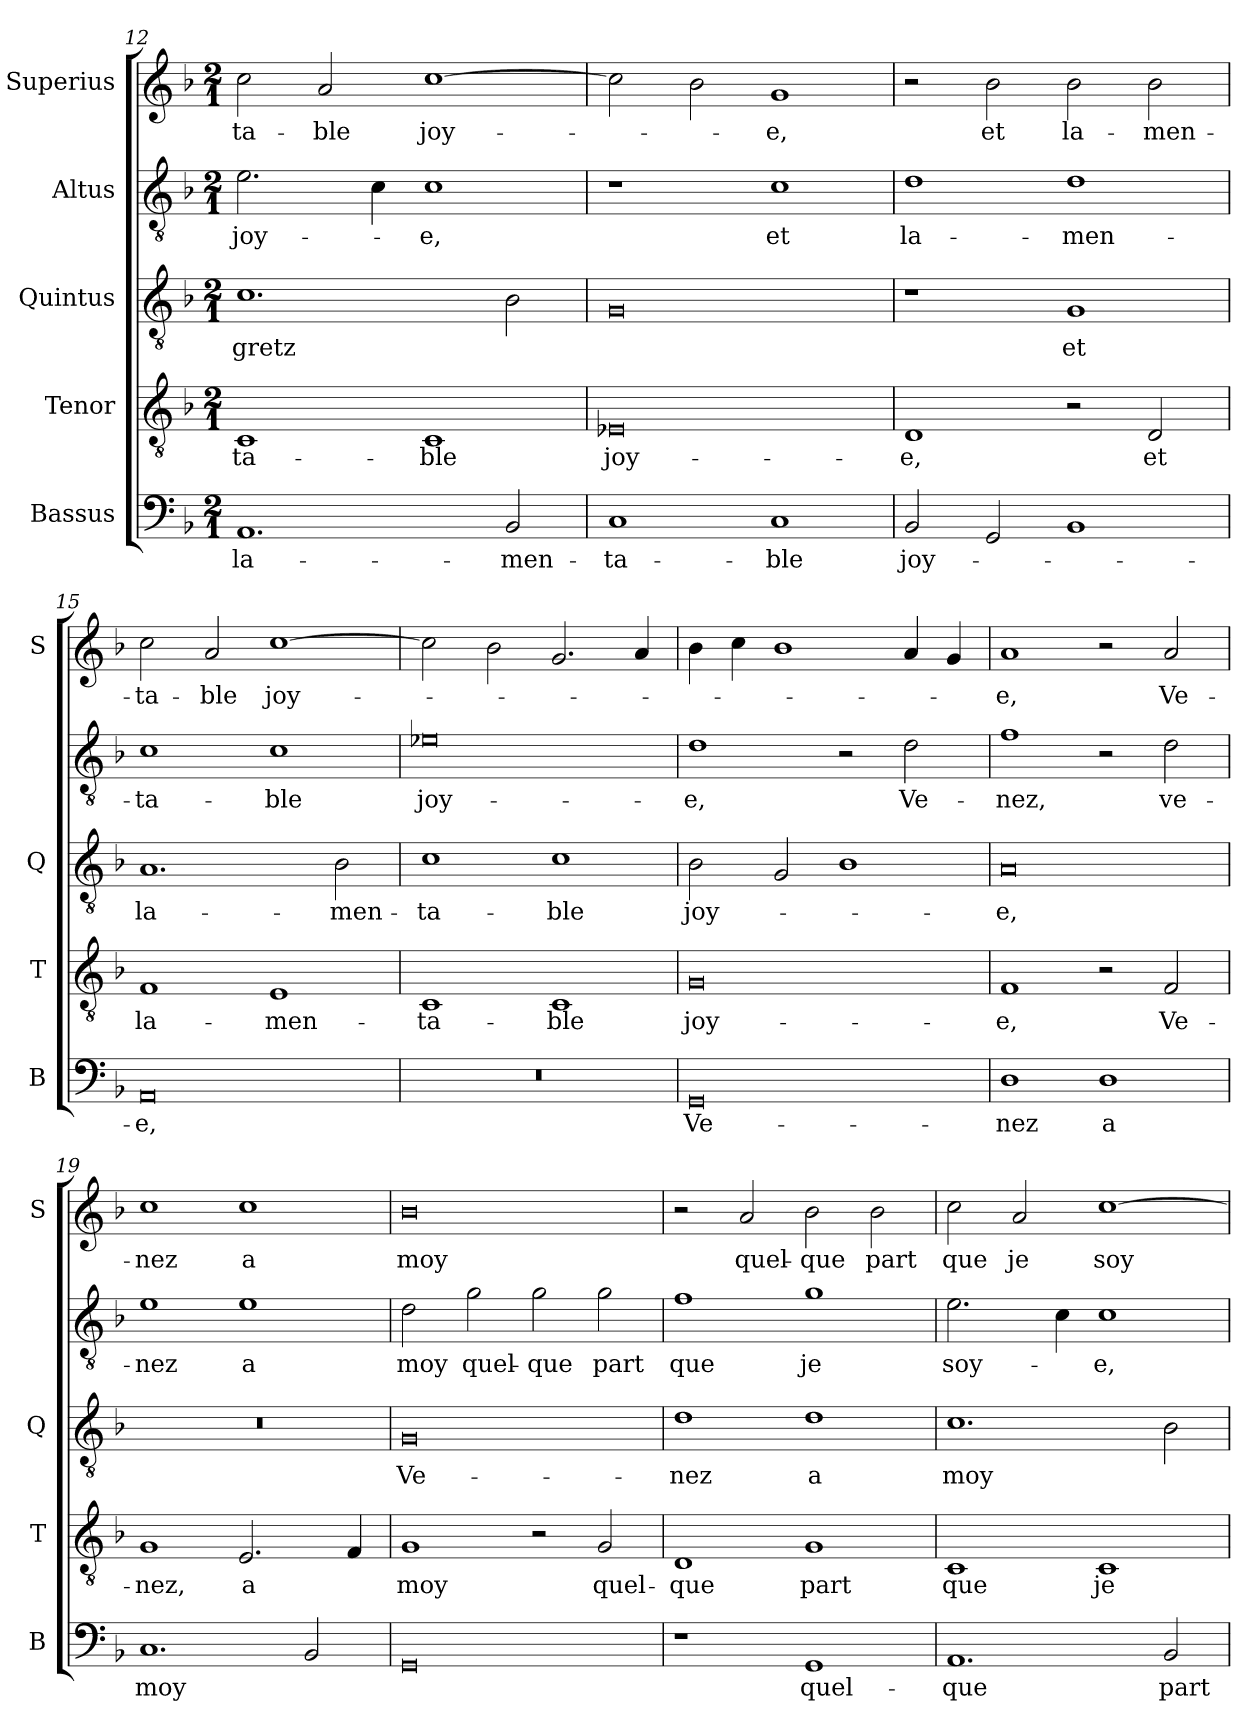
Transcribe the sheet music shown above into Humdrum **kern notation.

**kern	**text	**kern	**text	**kern	**text	**kern	**text	**kern	**text
*part5	*part5	*part4	*part4	*part3	*part3	*part2	*part2	*part1	*part1
*staff5	*staff5	*staff4	*staff4	*staff3	*staff3	*staff2	*staff2	*staff1	*staff1
*I"Bassus	*	*I"Tenor	*	*I"Quintus	*	*I"Altus	*	*I"Superius	*
*I'B	*	*I'T	*	*I'Q	*	*	*	*I'S	*
*clefF4	*	*clefGv2	*	*clefGv2	*	*clefGv2	*	*clefG2	*
*k[b-]	*	*k[b-]	*	*k[b-]	*	*k[b-]	*	*k[b-]	*
*M2/1	*	*M2/1	*	*M2/1	*	*M2/1	*	*M2/1	*
=12	=12	=12	=12	=12	=12	=12	=12	=12	=12
1.AA	la-	1C	-ta-	1.c	-gretz	2.e\	joy-	2cc\	-ta-
.	.	.	.	.	.	.	.	2a/	-ble
.	.	.	.	.	.	4c\	.	.	.
.	.	1C	-ble	.	.	1c	-e,	[1cc	joy-
2BB-/	-men-	.	.	2B-\	.	.	.	.	.
=13	=13	=13	=13	=13	=13	=13	=13	=13	=13
1C	-ta-	0E-X	joy-	0G	.	1r	.	2cc\]	.
.	.	.	.	.	.	.	.	2b-\	.
1C	-ble	.	.	.	.	1c	et	1g	-e,
=14	=14	=14	=14	=14	=14	=14	=14	=14	=14
2BB-/	joy-	1D	-e,	1r	.	1d	la-	2r	.
2GG/	.	.	.	.	.	.	.	2b-\	et
1BB-	.	2r	.	1G	et	1d	-men-	2b-\	la-
.	.	2D/	et	.	.	.	.	2b-\	-men-
=15	=15	=15	=15	=15	=15	=15	=15	=15	=15
0AA	-e,	1F	la-	1.A	la-	1c	-ta-	2cc\	-ta-
.	.	.	.	.	.	.	.	2a/	-ble
.	.	1E	-men-	.	.	1c	-ble	[1cc	joy-
.	.	.	.	2B-\	-men-	.	.	.	.
=16	=16	=16	=16	=16	=16	=16	=16	=16	=16
0r	.	1C	-ta-	1c	-ta-	0e-X	joy-	2cc\]	.
.	.	.	.	.	.	.	.	2b-\	.
.	.	1C	-ble	1c	-ble	.	.	2.g/	.
.	.	.	.	.	.	.	.	4a/	.
=17	=17	=17	=17	=17	=17	=17	=17	=17	=17
0GG	Ve-	0G	joy-	2B-\	joy-	1d	-e,	4b-\	.
.	.	.	.	.	.	.	.	4cc\	.
.	.	.	.	2G/	.	.	.	1b-	.
.	.	.	.	1B-	.	2r	.	.	.
.	.	.	.	.	.	2d\	Ve-	4a/	.
.	.	.	.	.	.	.	.	4g/	.
=18	=18	=18	=18	=18	=18	=18	=18	=18	=18
1D	-nez	1F	-e,	0A	-e,	1f	-nez,	1a	-e,
1D	a	2r	.	.	.	2r	.	2r	.
.	.	2F/	Ve-	.	.	2d\	ve-	2a/	Ve-
=19	=19	=19	=19	=19	=19	=19	=19	=19	=19
1.C	moy	1G	-nez,	0r	.	1e	-nez	1cc	-nez
.	.	2.E/	a	.	.	1e	a	1cc	a
2BB-/	.	.	.	.	.	.	.	.	.
.	.	4F/	.	.	.	.	.	.	.
=20	=20	=20	=20	=20	=20	=20	=20	=20	=20
0GG	.	1G	moy	0G	Ve-	2d\	moy	0b-	moy
.	.	.	.	.	.	2g\	quel-	.	.
.	.	2r	.	.	.	2g\	-que	.	.
.	.	2G/	quel-	.	.	2g\	part	.	.
=21	=21	=21	=21	=21	=21	=21	=21	=21	=21
1r	.	1D	-que	1d	-nez	1f	que	2r	.
.	.	.	.	.	.	.	.	2a/	quel-
1GG	quel-	1G	part	1d	a	1g	je	2b-\	-que
.	.	.	.	.	.	.	.	2b-\	part
=22	=22	=22	=22	=22	=22	=22	=22	=22	=22
1.AA	-que	1C	-que	1.c	moy	2.e\	soy-	2cc\	que
.	.	.	.	.	.	.	.	2a/	je
.	.	.	.	.	.	4c\	.	.	.
.	.	1C	je	.	.	1c	-e,	[1cc	soy-
2BB-/	part	.	.	2B-\	.	.	.	.	.
=	=	=	=	=	=	=	=	=	=
*-	*-	*-	*-	*-	*-	*-	*-	*-	*-
